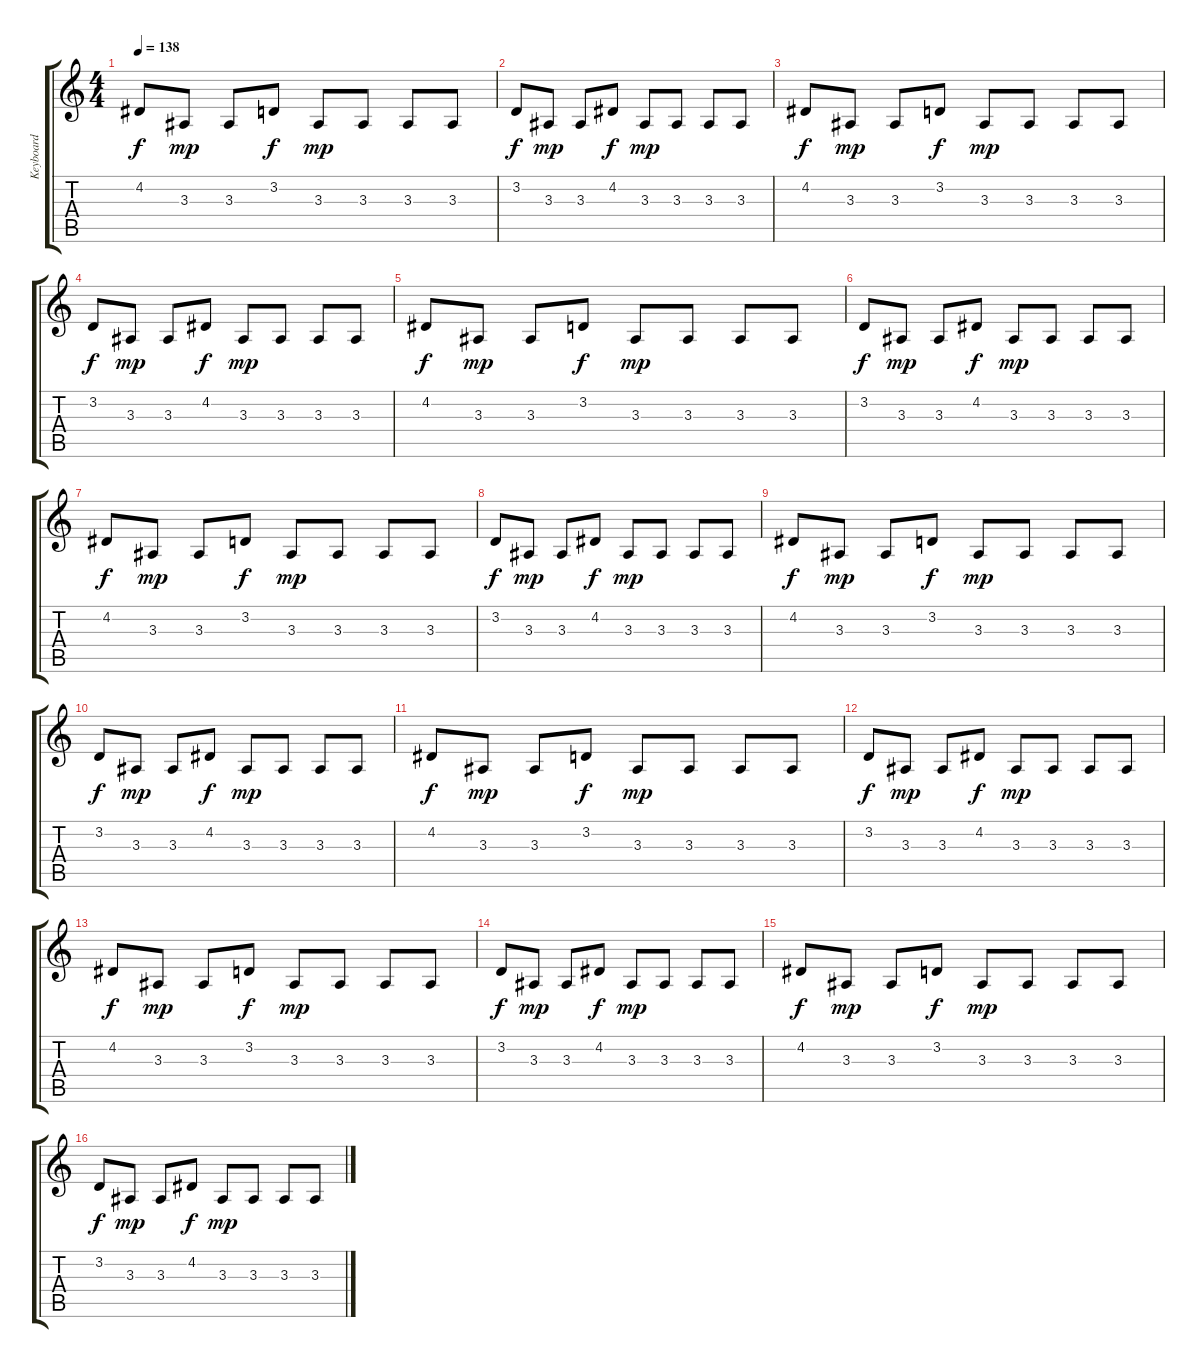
\track ("Keyboard" "Keyboard") {instrument marimba}
\staff {score tabs}
\tuning (E4 B3 G3 D3 A2 E2) {hide}
\ts (4 4)
\tempo 138
\clef g2
\ks c
4.2.8{dy f} 3.3.8{dy mp} 3.3.8 3.2.8{dy f} 3.3.8{dy mp} 3.3.8 3.3.8 3.3.8 |
3.2.8{dy f} 3.3.8{dy mp} 3.3.8 4.2.8{dy f} 3.3.8{dy mp} 3.3.8 3.3.8 3.3.8 |
4.2.8{dy f} 3.3.8{dy mp} 3.3.8 3.2.8{dy f} 3.3.8{dy mp} 3.3.8 3.3.8 3.3.8 |
3.2.8{dy f} 3.3.8{dy mp} 3.3.8 4.2.8{dy f} 3.3.8{dy mp} 3.3.8 3.3.8 3.3.8 |
4.2.8{dy f} 3.3.8{dy mp} 3.3.8 3.2.8{dy f} 3.3.8{dy mp} 3.3.8 3.3.8 3.3.8 |
3.2.8{dy f} 3.3.8{dy mp} 3.3.8 4.2.8{dy f} 3.3.8{dy mp} 3.3.8 3.3.8 3.3.8 |
4.2.8{dy f} 3.3.8{dy mp} 3.3.8 3.2.8{dy f} 3.3.8{dy mp} 3.3.8 3.3.8 3.3.8 |
3.2.8{dy f} 3.3.8{dy mp} 3.3.8 4.2.8{dy f} 3.3.8{dy mp} 3.3.8 3.3.8 3.3.8 |
4.2.8{dy f} 3.3.8{dy mp} 3.3.8 3.2.8{dy f} 3.3.8{dy mp} 3.3.8 3.3.8 3.3.8 |
3.2.8{dy f} 3.3.8{dy mp} 3.3.8 4.2.8{dy f} 3.3.8{dy mp} 3.3.8 3.3.8 3.3.8 |
4.2.8{dy f} 3.3.8{dy mp} 3.3.8 3.2.8{dy f} 3.3.8{dy mp} 3.3.8 3.3.8 3.3.8 |
3.2.8{dy f} 3.3.8{dy mp} 3.3.8 4.2.8{dy f} 3.3.8{dy mp} 3.3.8 3.3.8 3.3.8 |
4.2.8{dy f} 3.3.8{dy mp} 3.3.8 3.2.8{dy f} 3.3.8{dy mp} 3.3.8 3.3.8 3.3.8 |
3.2.8{dy f} 3.3.8{dy mp} 3.3.8 4.2.8{dy f} 3.3.8{dy mp} 3.3.8 3.3.8 3.3.8 |
4.2.8{dy f} 3.3.8{dy mp} 3.3.8 3.2.8{dy f} 3.3.8{dy mp} 3.3.8 3.3.8 3.3.8 |
3.2.8{dy f} 3.3.8{dy mp} 3.3.8 4.2.8{dy f} 3.3.8{dy mp} 3.3.8 3.3.8 3.3.8
